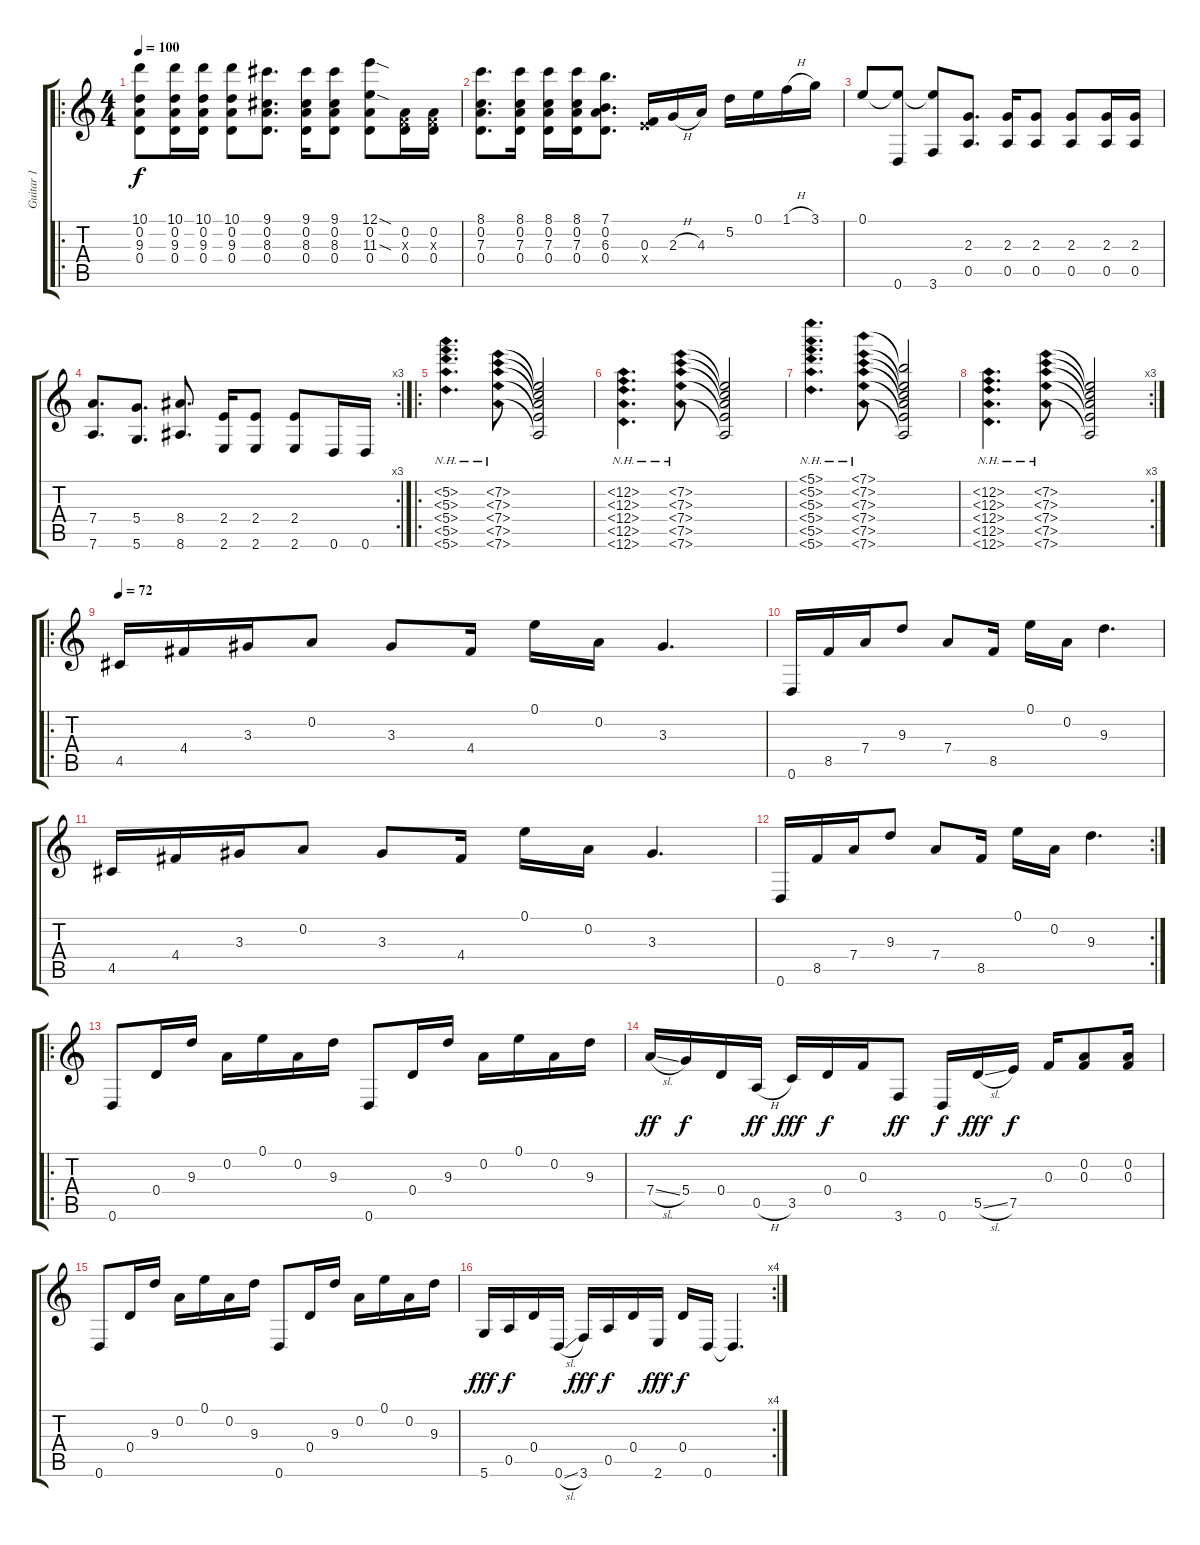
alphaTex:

\track ("Guitar 1" "Guitar 1") {instrument overdrivenguitar}
\staff {score tabs}
\tuning (E4 A3 F3 D3 A2 D2) {hide}
\ro
\ts (4 4)
\tempo 100
\clef g2
\ks c
(10.1 0.2 9.3 0.4).8{dy f} (10.1 0.2 9.3 0.4).16 (10.1 0.2 9.3 0.4).16 (10.1 0.2 9.3 0.4).8 (9.1 0.2 8.3 0.4).8{d} (9.1 0.2 8.3 0.4).16 (9.1 0.2 8.3 0.4).8 (12.1{sod} 0.2 11.3{sod} 0.4).8 (0.2 0.3{x} 0.4).16 (0.2 0.3{x} 0.4).16 |
(8.1 0.2 7.3 0.4).8{d} (8.1 0.2 7.3 0.4).16 (8.1 0.2 7.3 0.4).16 (8.1 0.2 7.3 0.4).16 (7.1 0.2 6.3 0.4).8{d} (0.3 2.4{x}).16 2.3{h}.16 4.3.16 5.2.16 0.1.16 1.1{h}.16 3.1.16 |
0.1.8 (0.1{t} 0.6).8 (0.1{t} 3.6).8 (2.3 0.5).8{d} (2.3 0.5).16 (2.3 0.5).8 (2.3 0.5).8 (2.3 0.5).16 (2.3 0.5).16 |
\rc 3
(7.4 7.6).8{d} (5.4 5.6).8{d} (8.4 8.6).8{d} (2.4 2.6).16 (2.4 2.6).8 (2.4 2.6).8 0.6.16 0.6.16 |
\ro
(5.2{nh} 5.3{nh} 5.4{nh} 5.5{nh} 5.6{nh}).4{d} (7.2{nh} 7.3{nh} 7.4{nh} 7.5{nh} 7.6{nh}).8 (7.2{t} 7.3{t} 7.4{t} 7.5{t} 7.6{t}).2 |
(12.2{nh} 12.3{nh} 12.4{nh} 12.5{nh} 12.6{nh}).4{d} (7.2{nh} 7.3{nh} 7.4{nh} 7.5{nh} 7.6{nh}).8 (7.2{t} 7.3{t} 7.4{t} 7.5{t} 7.6{t}).2 |
(5.1{nh} 5.2{nh} 5.3{nh} 5.4{nh} 5.5{nh} 5.6{nh}).4{d} (7.1{nh} 7.2{nh} 7.3{nh} 7.4{nh} 7.5{nh} 7.6{nh}).8 (7.1{t} 7.2{t} 7.3{t} 7.4{t} 7.5{t} 7.6{t}).2 |
\rc 3
(12.2{nh} 12.3{nh} 12.4{nh} 12.5{nh} 12.6{nh}).4{d} (7.2{nh} 7.3{nh} 7.4{nh} 7.5{nh} 7.6{nh}).8 (7.2{t} 7.3{t} 7.4{t} 7.5{t} 7.6{t}).2 |
\ro
\tempo 72
4.5.16{volume 16 balance 10 instrument acousticguitarsteel} 4.4.16 3.3.16 0.2.8 3.3.8 4.4.16 0.1.16 0.2.16 3.3.4{d} |
0.6.16 8.5.16 7.4.16 9.3.8 7.4.8 8.5.16 0.1.16 0.2.16 9.3.4{d} |
4.5.16 4.4.16 3.3.16 0.2.8 3.3.8 4.4.16 0.1.16 0.2.16 3.3.4{d} |
\rc 2
0.6.16 8.5.16 7.4.16 9.3.8 7.4.8 8.5.16 0.1.16 0.2.16 9.3.4{d} |
\ro
0.6.8 0.4.16 9.3.16 0.2.16 0.1.16 0.2.16 9.3.16 0.6.8 0.4.16 9.3.16 0.2.16 0.1.16 0.2.16 9.3.16 |
7.4{sl}.16{dy ff} 5.4.16{dy f} 0.4.16 0.5{h}.16{dy ff} 3.5.16{dy fff} 0.4.16{dy f} 0.3.16 3.6.8{dy ff} 0.6.16{dy f} 5.5{sl}.16{dy fff} 7.5.16{dy f} 0.3.16 (0.2 0.3).8 (0.2 0.3).16 |
0.6.8 0.4.16 9.3.16 0.2.16 0.1.16 0.2.16 9.3.16 0.6.8 0.4.16 9.3.16 0.2.16 0.1.16 0.2.16 9.3.16 |
\rc 4
5.6.16{dy fff} 0.5.16{dy f} 0.4.16 0.6{sl}.16 3.6.16{dy fff} 0.5.16{dy f} 0.4.16 2.6.16{dy fff} 0.4.16{dy f} 0.6.16 0.6{t}.4{d}
